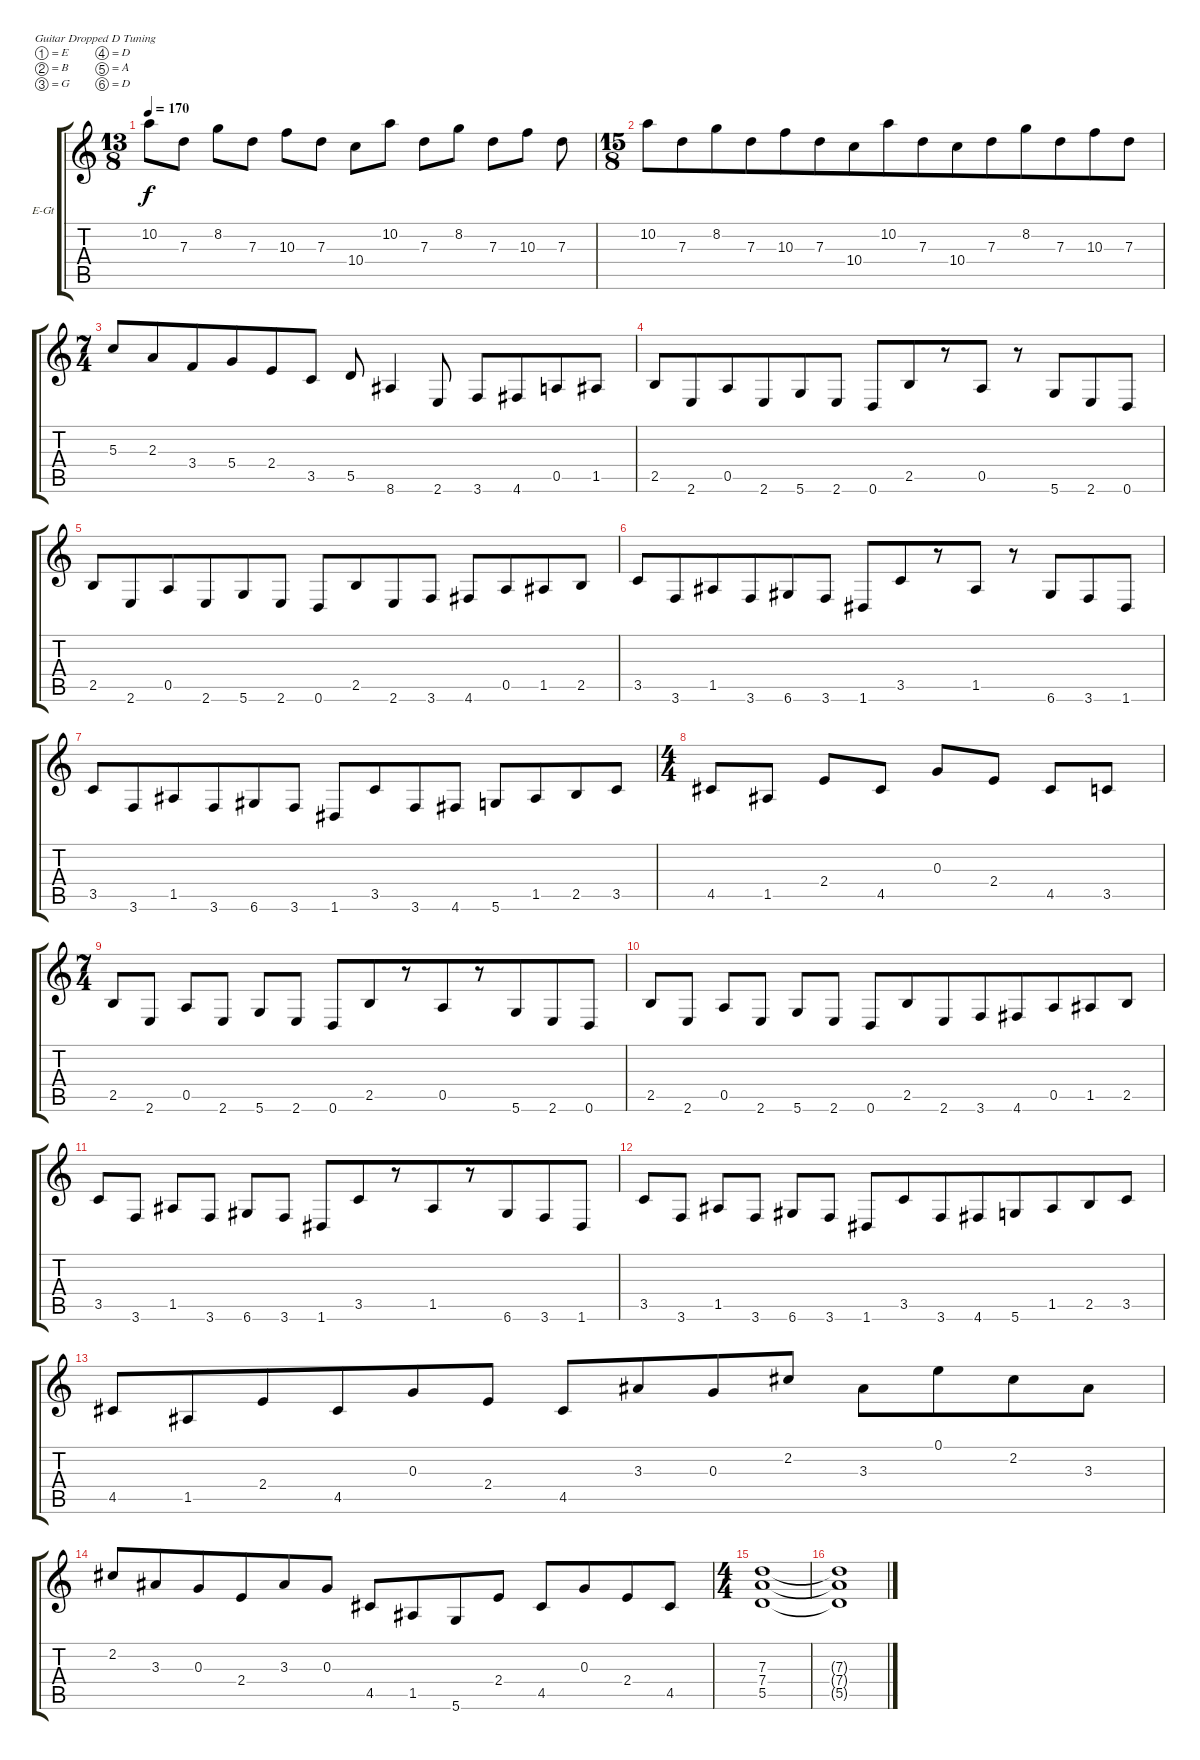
\bracketExtendMode groupsimilarinstruments
\firstSystemTrackNameOrientation horizontal
\otherSystemsTrackNameOrientation horizontal
\track ("Dusty" "E-Gt") {instrument overdrivenguitar}
\staff {score tabs}
\tuning (E4 B3 G3 D3 A2 D2)
\ts (13 8)
\tempo 170
\clef g2
\ks c
10.2.8{dy f} 7.3.8 8.2.8 7.3.8 10.3.8 7.3.8 10.4.8 10.2.8 7.3.8 8.2.8 7.3.8 10.3.8 7.3.8 |
\ts (15 8)
\beaming (8 15)
10.2.8 7.3.8 8.2.8 7.3.8 10.3.8 7.3.8 10.4.8 10.2.8 7.3.8 10.4.8 7.3.8 8.2.8 7.3.8 10.3.8 7.3.8 |
\ts (7 4)
\beaming (8 6 4 4)
5.3.8 2.3.8 3.4.8 5.4.8 2.4.8 3.5.8 5.5.8 8.6.4 2.6.8 3.6.8 4.6.8 0.5.8 1.5.8 |
2.5.8 2.6.8 0.5.8 2.6.8 5.6.8 2.6.8 0.6.8 2.5.8 r.8 0.5.8 r.8 5.6.8 2.6.8 0.6.8 |
2.5.8 2.6.8 0.5.8 2.6.8 5.6.8 2.6.8 0.6.8 2.5.8 2.6.8 3.6.8 4.6.8 0.5.8 1.5.8 2.5.8 |
3.5.8 3.6.8 1.5.8 3.6.8 6.6.8 3.6.8 1.6.8 3.5.8 r.8 1.5.8 r.8 6.6.8 3.6.8 1.6.8 |
3.5.8 3.6.8 1.5.8 3.6.8 6.6.8 3.6.8 1.6.8 3.5.8 3.6.8 4.6.8 5.6.8 1.5.8 2.5.8 3.5.8 |
\ts (4 4)
\beaming (8 2 2 2 2)
4.5.8 1.5.8 2.4.8 4.5.8 0.3.8 2.4.8 4.5.8 3.5.8 |
\ts (7 4)
\beaming (8 2 2 2 8)
2.5.8 2.6.8 0.5.8 2.6.8 5.6.8 2.6.8 0.6.8 2.5.8 r.8 0.5.8 r.8 5.6.8 2.6.8 0.6.8 |
2.5.8 2.6.8 0.5.8 2.6.8 5.6.8 2.6.8 0.6.8 2.5.8 2.6.8 3.6.8 4.6.8 0.5.8 1.5.8 2.5.8 |
3.5.8 3.6.8 1.5.8 3.6.8 6.6.8 3.6.8 1.6.8 3.5.8 r.8 1.5.8 r.8 6.6.8 3.6.8 1.6.8 |
3.5.8 3.6.8 1.5.8 3.6.8 6.6.8 3.6.8 1.6.8 3.5.8 3.6.8 4.6.8 5.6.8 1.5.8 2.5.8 3.5.8 |
\beaming (8 6 4 4)
4.5.8 1.5.8 2.4.8 4.5.8 0.3.8 2.4.8 4.5.8 3.3.8 0.3.8 2.2.8 3.3.8 0.1.8 2.2.8 3.3.8 |
2.2.8 3.3.8 0.3.8 2.4.8 3.3.8 0.3.8 4.5.8 1.5.8 5.6.8 2.4.8 4.5.8 0.3.8 2.4.8 4.5.8 |
\ts (4 4)
\beaming (8 2 2 2 2)
(7.3 7.4 5.5).1 |
(7.3{t} 7.4{t} 5.5{t}).1
